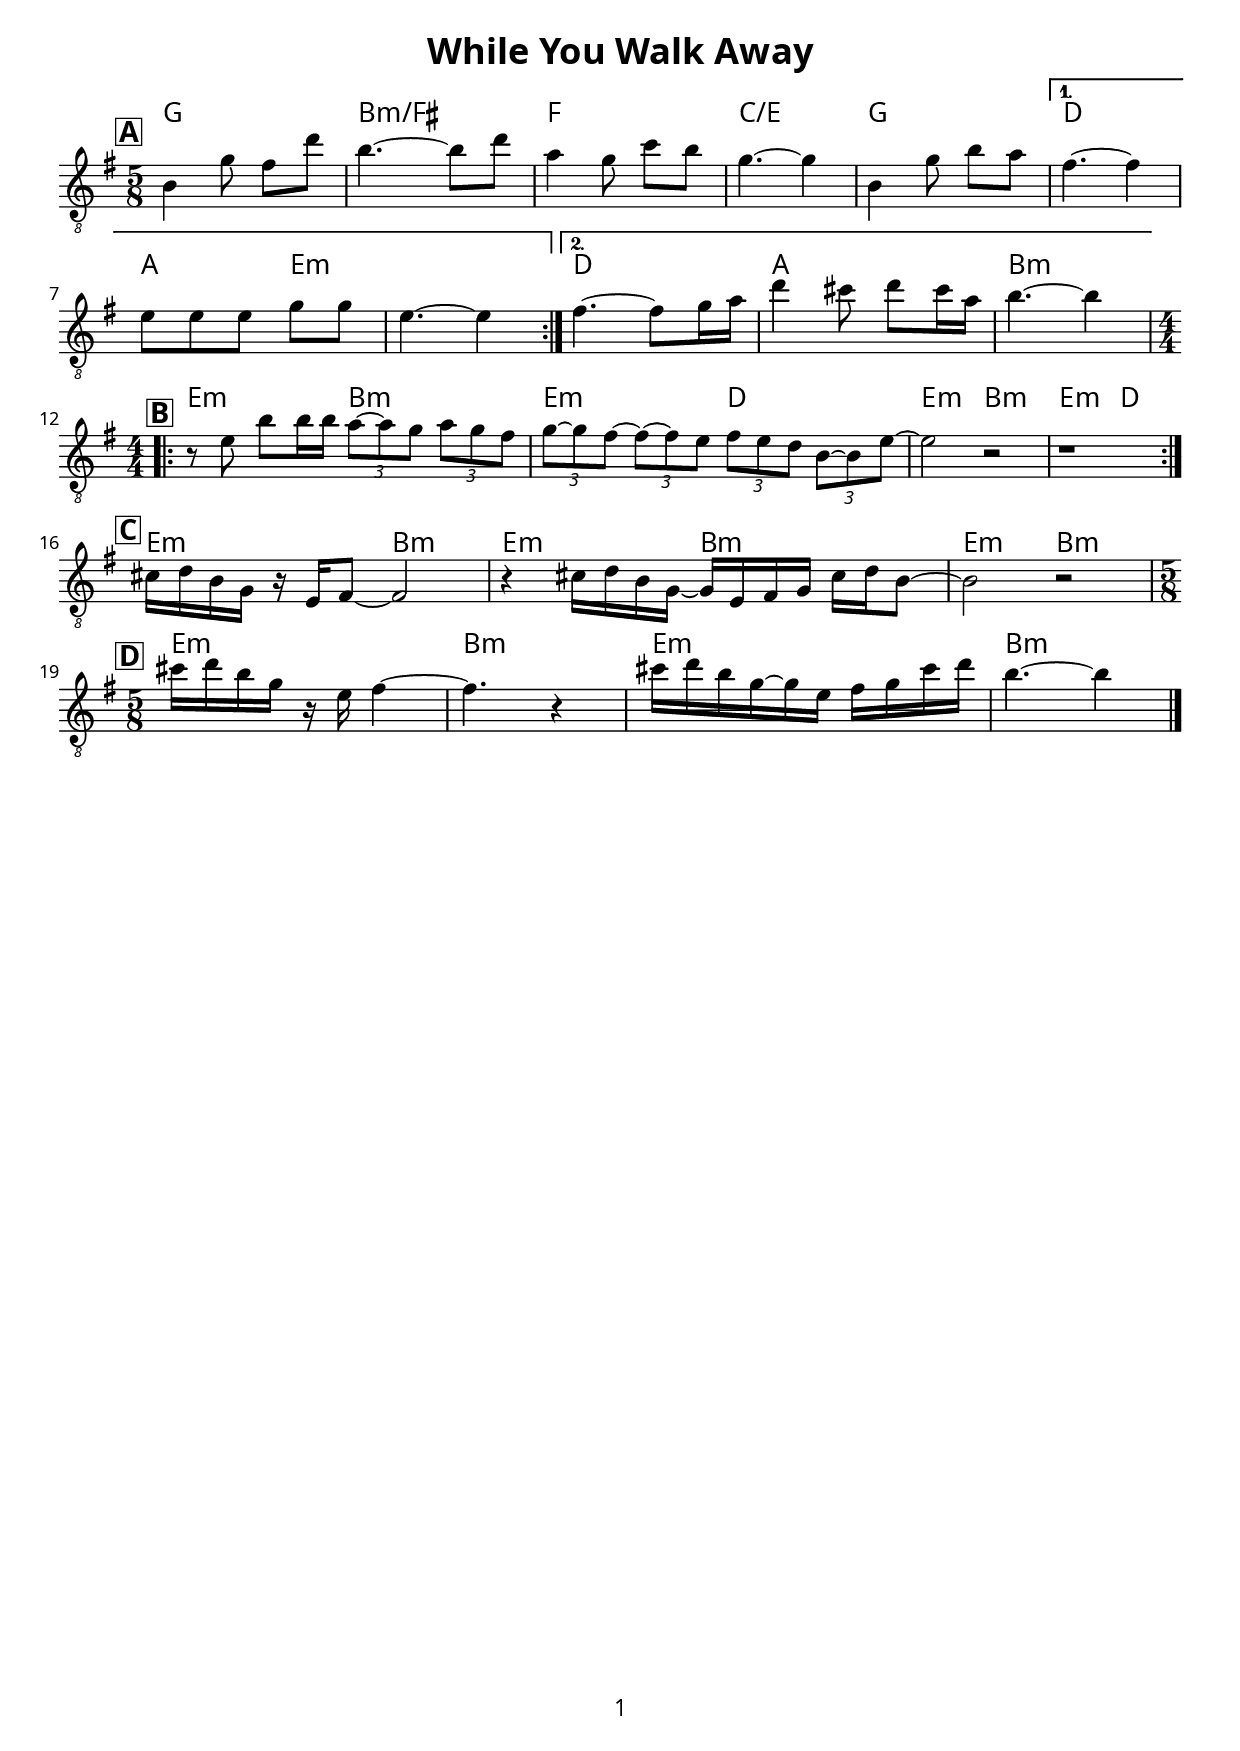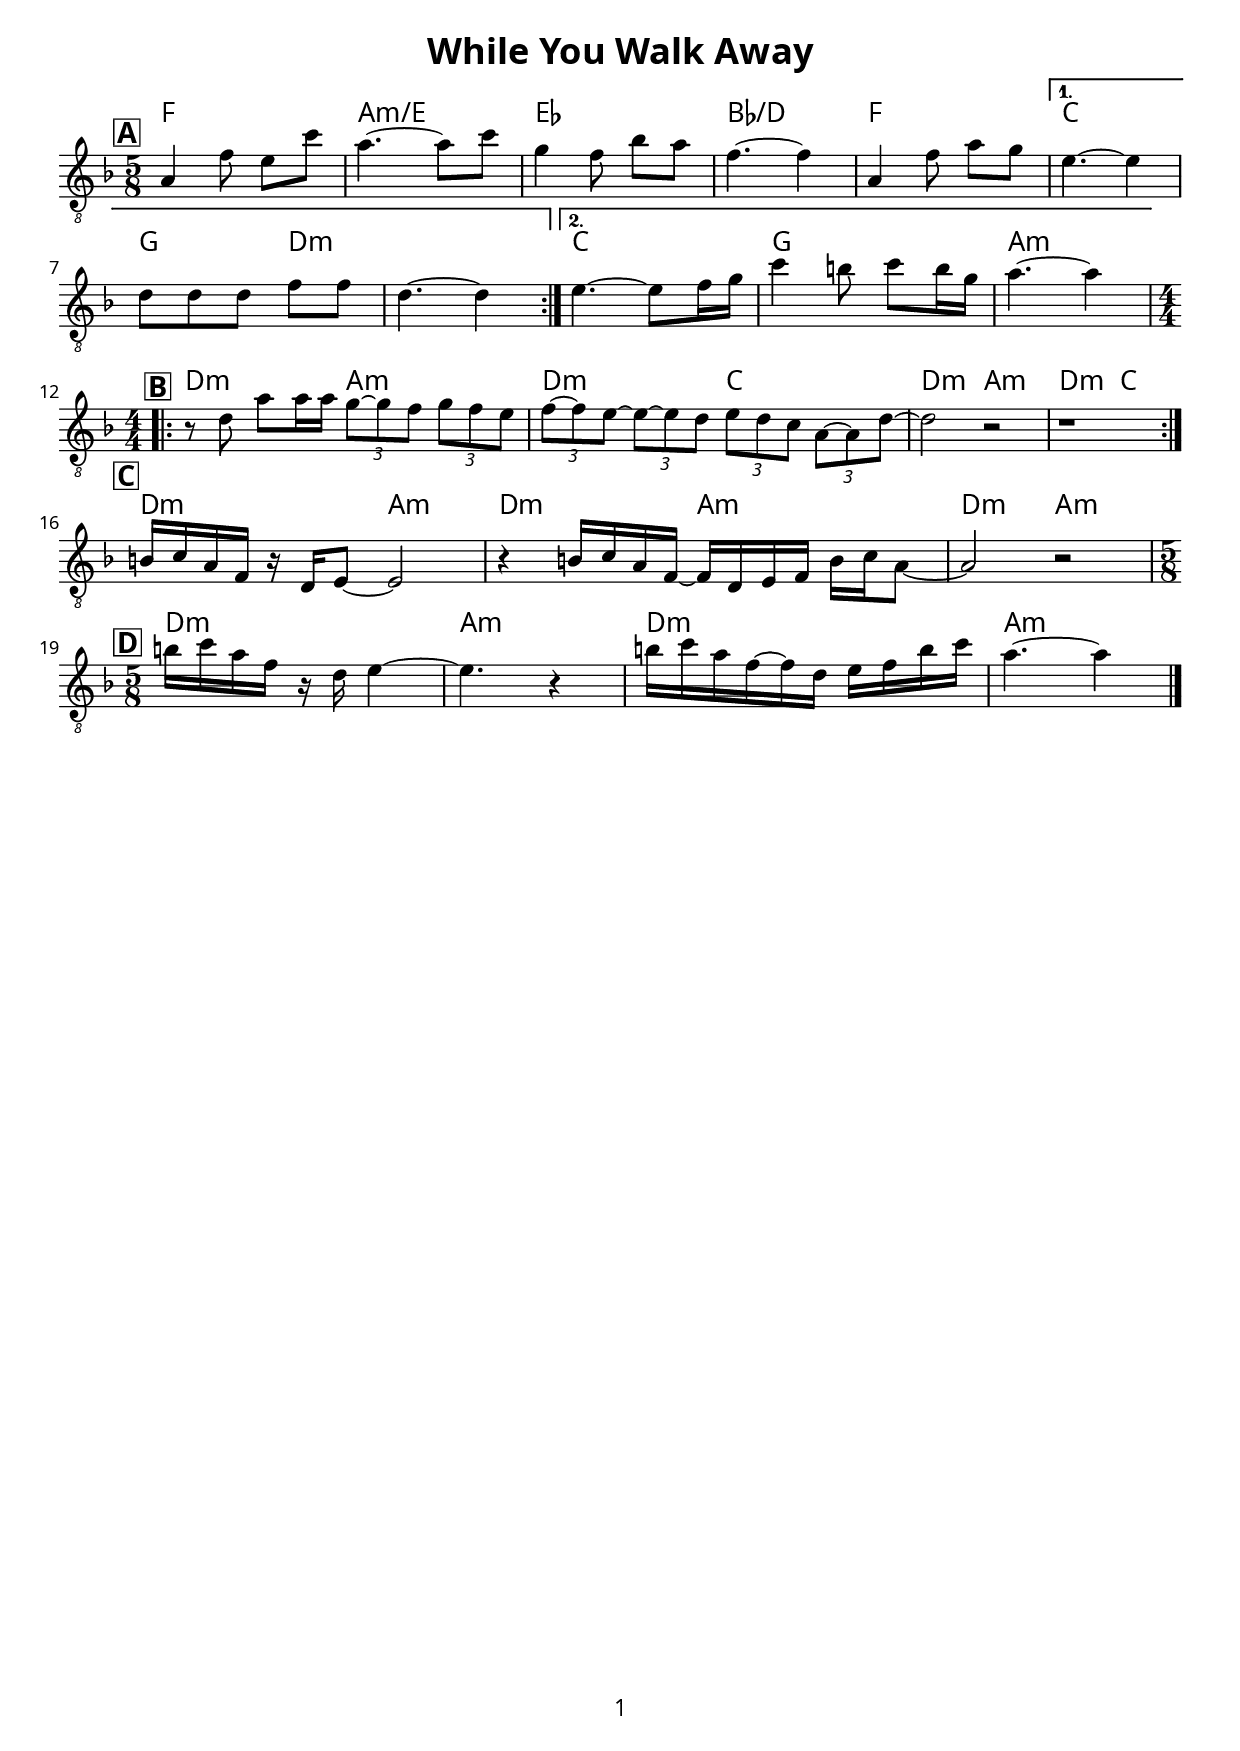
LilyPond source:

% {{{ PARAMETRI
  myTitle = "While You Walk Away"
  mySubTitle = ""
  myKey = \key d \minor
  myTime = \time #'(3 2) 5/8
  myTempo =  #(ly:make-moment 190 4)
% }}}

% INTESTAZIONE {{{
\version "2.18.2"

\header {
  title = \myTitle
  composer = \mySubTitle
}

\paper{
  print-first-page-number = ##t
  oddHeaderMarkup = \markup \null
  evenHeaderMarkup = \markup \null
  oddFooterMarkup = \markup {
    \fill-line {
      \on-the-fly \print-page-number-check-first
      \fromproperty #'page:page-number-string
    }
  }
  evenFooterMarkup = \oddFooterMarkup
  #(set-global-staff-size 10)
  myStaffSize = #20
  fonts = #(make-pango-font-tree
  "FontAwesome"
  "FontAwesome"
  "FontAwesome"
  (/ myStaffSize 20))
}

global = {
  \myKey
  \numericTimeSignature
  \myTime
  \set Score.markFormatter = #format-mark-box-alphabet
}
\layout { indent = #0 }
%}}}

% {{{ PARTE A
  temaA = {
    \repeat volta 2 {
      a4 f'8 e c'| a4.~ a8 c | g4 f8 bes a | f4.~ f4 |
      a,4 f'8 a g | 
    } 
    \alternative{
      {e4.~ e4 | d8 d d f f | d4.~ d4 |}
      {e4.~ e8 f16 g | c4 b8 c b16 g | a4.~ a4 |}
    }

  }

  accordiA = \chordmode{
    \repeat volta 2 {
      f4.~ f4 | a4.:m/e~ a4:m/e | ees4.~ ees4 | bes4.:/d~ bes4:/d |
      f4.~ f4 |
    } 
    \alternative{
      {c4. c4 | g4. d4:m | d4.:m d4:m |}
      {c4. c4 | g4. g4 | a4.:m a4:m }
    }
  }
% }}}

% {{{ PARTE B
  temaB = {
    \repeat volta 2 {
      r8 d, a' a16 a \tuplet 3/2 {g8~ g f} \tuplet 3/2 {g f e} |
      \tuplet 3/2 {f8~ f e~} \tuplet 3/2 {e~ e d} \tuplet 3/2 {e d c} \tuplet 3/2 {a~ a d~} |
      d2 r2 | r1 |
    } 
  }

  accordiB = \chordmode{
    d2:m a2:m | d2:m c2 |
    d2:m a2:m | d2:m c2 |
  }
% }}}

% {{{ PARTE C
  temaC = {
    b16 c a f r d e8~ e2 | r4 b'16 c a f~ f d e f b c a8~ | a2 r2 |
  }

  accordiC = \chordmode{
    d2:m a2:m | d2:m a2:m | d2:m a2:m |
  }
% }}}

% {{{ PARTE D
  temaD = {
    b'16 c a f r d e4~ | e4. r4 | b'16 c a f~ f d e f b c | a4.~ a4 |
  }

  accordiD = \chordmode{
    d4.:m d4:m | a4.:m a4:m | d4.:m d4:m | a4.:m a4:m |
  }
% }}}

% SCORE {{{
tema = \relative c' {
  \mark \default
  \temaA \break
  \mark \default
  \time 4/4
  \temaB \break
  \mark \default
  \temaC \break 
  \mark \default
  \time 5/8
  \temaD \break \bar "|."
}

chordsPart ={
  \new ChordNames {
    \set chordChanges = ##t
    \accordiA
    \time 5/8
    \accordiB
    \accordiC
    \accordiD
  }
}

temaPart = \new Staff \with {
  instrumentName = ""
  midiInstrument = "piano"
} { \clef "treble_8" \global \tema }

scoreContent = << 
  \chordsPart
  \temaPart
>>
%}}}

% {{{ BOOKS
  \book{
    \bookOutputSuffix "C"
    \score {
      \scoreContent
      \layout {}
      \midi { \context { \Score tempoWholesPerMinute = #(ly:make-moment 120 4) } }
    }
  }

  \book{
    \bookOutputSuffix "Bb"
    \score { \transpose c d {\scoreContent} }
  }
% }}}
